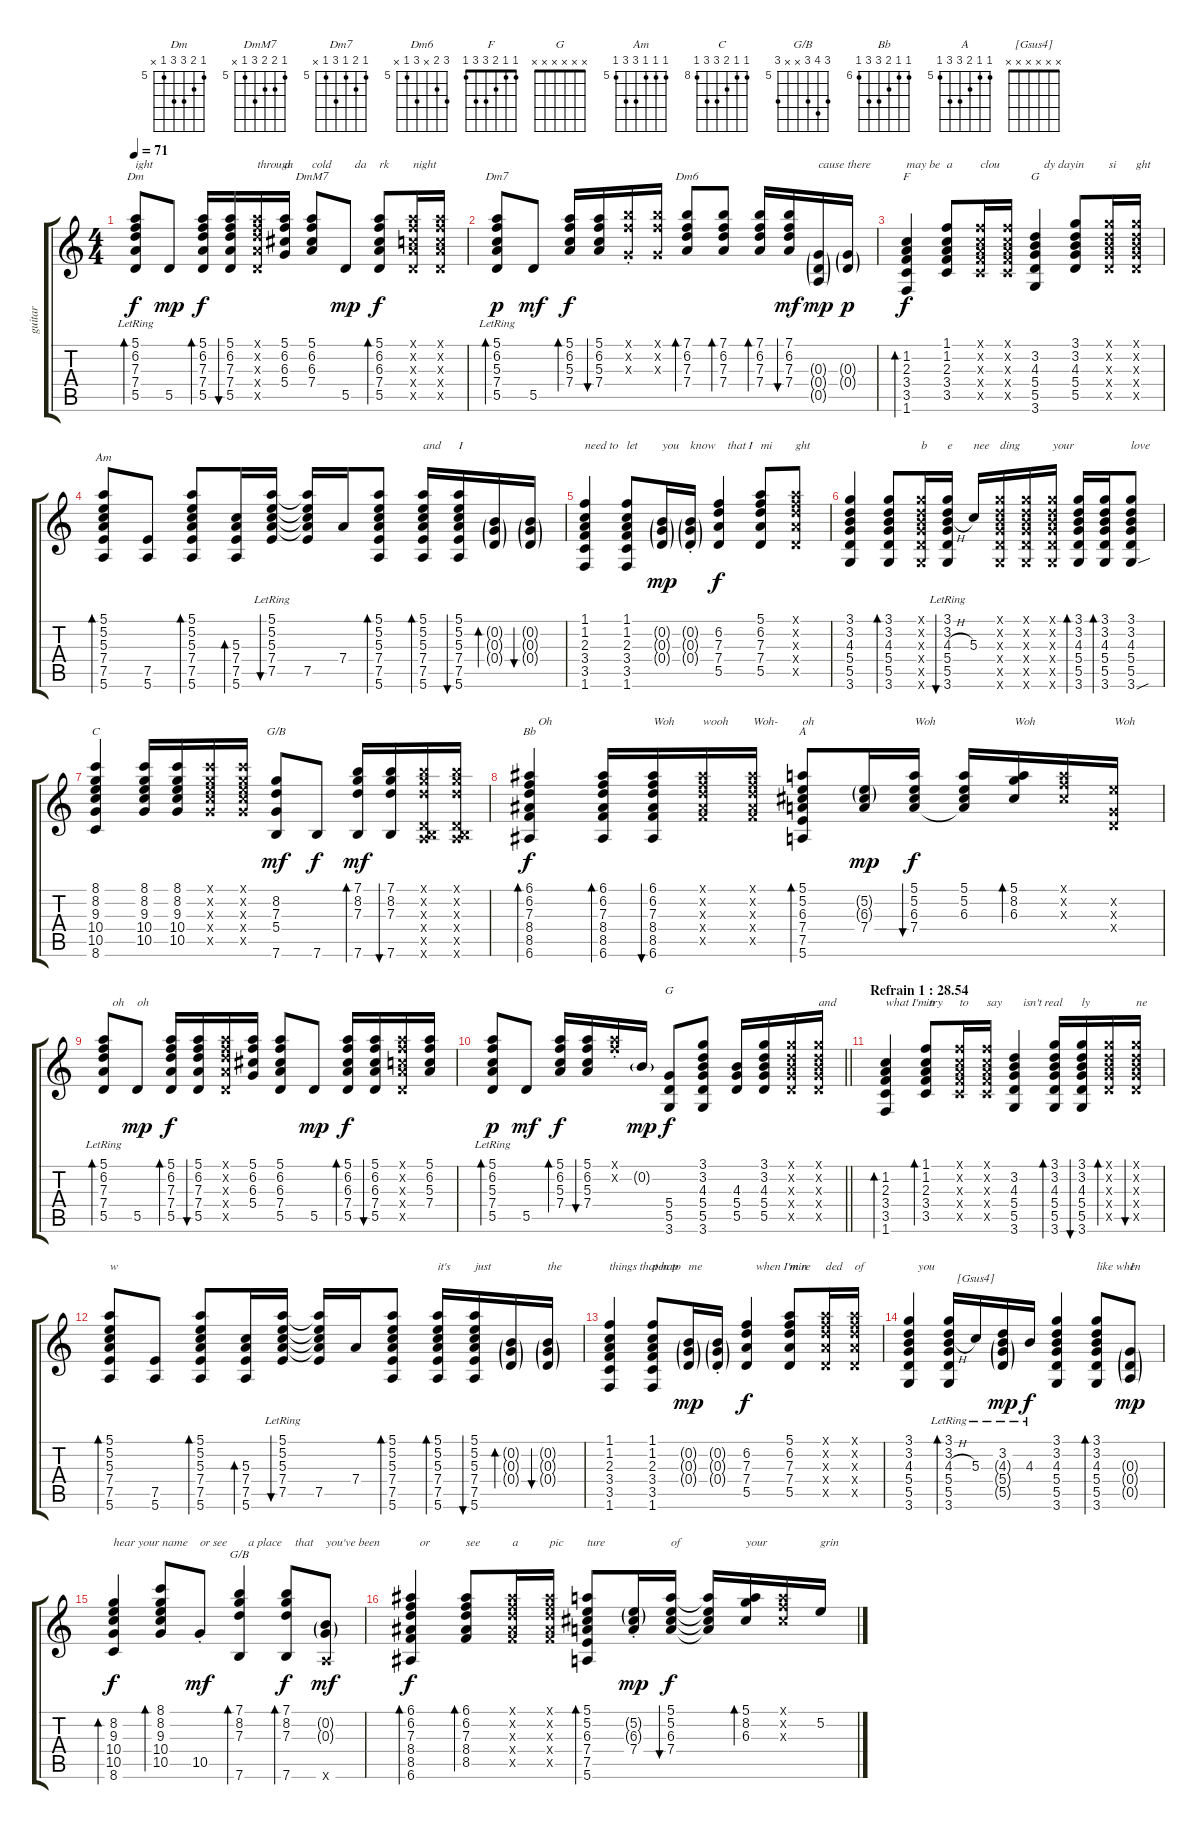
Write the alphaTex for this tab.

\track ("guitar" "guitar") {instrument acousticguitarnylon}
\staff {score tabs}
\tuning (E4 B3 G3 D3 A2 E2) {hide}
\chord ("Dm" 5 6 7 7 5 x) {firstfret 5}
\chord ("DmM7" 5 6 6 7 5 x) {firstfret 5}
\chord ("Dm7" 5 6 5 7 5 x) {firstfret 5}
\chord ("Dm6" 7 6 x 7 5 x) {firstfret 5}
\chord ("F" 1 1 2 3 3 1)
\chord ("G" 3 3 4 5 5 3)
\chord ("Am" 5 5 5 7 7 5) {firstfret 5}
\chord ("C" 8 8 9 10 10 8) {firstfret 8}
\chord ("G/B" x 8 7 5 x 7) {firstfret 5}
\chord ("Bb" 6 6 7 8 8 6) {firstfret 6}
\chord ("A" 5 5 6 7 7 5) {firstfret 5}
\chord ("G" x x x x x x)
\chord ("[Gsus4]" x x x x x x)
\chord ("G/B" 7 8 7 x x 7) {firstfret 5}
\ts (4 4)
\tempo 71
\clef g2
\ks c
(5.1{lr} 6.2{lr} 7.3{lr} 7.4{lr} 5.5{lr}).8{bd 60 ch "Dm" txt "ight" dy f beam Up} 5.5.8{dy mp beam Up} (5.1 6.2 7.3 7.4 5.5).16{bd 60 dy f beam Up} (5.1 6.2 7.3 7.4 5.5).16{bu 60 beam Up} (5.1{x} 6.2{x} 7.3{x} 7.4{x} 5.5{x}).16{txt "through" beam Up} (5.1 6.2 6.3 5.4).16{txt "a" beam Up} (5.1 6.2 6.3 7.4).8{ch "DmM7" txt "cold" beam Up} 5.5.8{txt "   da" dy mp beam Up} (5.1 6.2 6.3 7.4 5.5).8{bd 30 txt "rk" dy f beam Up} (5.1{x} 6.2{x} 5.3{x} 7.4{x} 5.5{x}).16{txt "night" beam Up} (5.1{x} 6.2{x} 5.3{x} 7.4{x} 5.5{x}).16{beam Up} |
(5.1{lr} 6.2{lr} 5.3{lr} 7.4{lr} 5.5{lr}).8{bd 30 ch "Dm7" dy p beam Up} 5.5.8{dy mf beam Up} (5.1 6.2 5.3 7.4).16{bd 30 dy f beam Up} (5.1 6.2 5.3 7.4).16{bu 30 beam Up} (7.1{st x} 6.2{st x} 0.3{st x}).16{beam Up} (7.1{x} 6.2{x} 0.3{x}).16{beam Up} (7.1 6.2 7.3 7.4).8{bd 30 ch "Dm6" beam Up} (7.1 6.2 7.3 7.4).8{bd 30 beam Up} (7.1 6.2 7.3 7.4).16{bd 30 beam Up} (7.1 6.2 7.3 7.4).16{bu 30 dy mf beam Up} (0.3{g} 0.4{g} 0.5{g}).16{txt "cause" dy mp beam Up} (0.3{g} 0.4{g}).16{txt "there" dy p beam Up} |
(1.2 2.3 3.4 3.5 1.6).4{bd 30 ch "F" txt "may be" dy f} (1.1 1.2 2.3 3.4 3.5).8{txt "a"} (1.1{x} 1.2{x} 2.3{x} 3.4{x} 3.5{x}).16{txt "clou"} (1.1{x} 1.2{x} 2.3{x} 3.4{x} 3.5{x}).16 (3.2 4.3 5.4 5.5 3.6).4{ch "G" txt "   dy day"} (3.1 3.2 4.3 5.4 5.5).8{txt "in" beam Up} (3.1{x} 3.2{x} 4.3{x} 5.4{x} 5.5{x}).16{txt "si" beam Up} (3.1{x} 3.2{x} 4.3{x} 5.4{x} 5.5{x}).16{txt "ght" beam Up} |
(5.1 5.2 5.3 7.4 7.5 5.6).8{bd 30 ch "Am"} (7.5 5.6).8 (5.1 5.2 5.3 7.4 7.5 5.6).8{bd 30} (5.3 7.4 7.5 5.6).16{bd 30} (5.1{lr} 5.2{lr} 5.3{lr} 7.4{lr} 7.5{lr}).16{bu 30} (5.1{t} 5.2{t} 5.3{t} 7.4{t} 7.5).16 7.4.16 (5.1 5.2 5.3 7.4 7.5 5.6).8{bd 30} (5.1 5.2 5.3 7.4 7.5 5.6).16{bd 30 txt "and"} (5.1 5.2 5.3 7.4 7.5 5.6).16{bu 30 txt "I"} (0.2{g} 0.3{g} 0.4{g}).16{bd 30} (0.2{g} 0.3{g} 0.4{g}).16{bu 30} |
(1.1 1.2 2.3 3.4 3.5 1.6).4{txt "need to"} (1.1 1.2 2.3 3.4 3.5 1.6).8{txt "let"} (0.2{g} 0.3{g} 0.4{g}).16{txt "you" dy mp} (0.2{g st} 0.3{g st} 0.4{g}).16{txt "know"} (6.2 7.3 7.4 5.5).4{txt "   that I" dy f beam Up} (5.1 6.2 7.3 7.4 5.5).8{txt "mi" beam Up} (5.1{x} 6.2{x} 7.3{x} 7.4{x} 5.5{x}).8{txt "ght" beam Up} |
(3.1 3.2 4.3 5.4 5.5 3.6).4 (3.1 3.2 4.3 5.4 5.5 3.6).8{bd 30} (3.1{x} 3.2{x} 4.3{x} 5.4{x} 5.5{x} 3.6{x}).16{txt "b"} (3.1{lr} 3.2{lr} 4.3{h lr} 5.4{lr} 5.5{lr} 3.6{lr}).16{bu 30 txt "e"} 5.3.16{txt "nee"} (3.1{x} 3.2{x} 4.3{x} 5.4{x} 5.5{x} 3.6{x}).16{txt "ding"} (3.1{x} 3.2{x} 4.3{x} 5.4{x} 5.5{x} 3.6{x}).16 (3.1{x} 3.2{x} 4.3{x} 5.4{x} 5.5{x} 3.6{x}).16{txt "your"} (3.1 3.2 4.3 5.4 5.5 3.6).16{bd 30} (3.1 3.2 4.3 5.4 5.5 3.6).16{bd 30} (3.1 3.2 4.3 5.4 5.5 3.6{sou}).8{txt "love"} |
(8.1 8.2 9.3 10.4 10.5 8.6).4{ch "C" beam Up} (8.1 8.2 9.3 10.4 10.5).16{beam Up} (8.1 8.2 9.3 10.4 10.5).16{beam Up} (8.1{x} 8.2{x} 9.3{x} 10.4{x} 10.5{x}).16{beam Up} (8.1{x} 8.2{x} 9.3{x} 10.4{x} 10.5{x}).16{beam Up} (8.2 7.3 5.4 7.6).8{ch "G/B" dy mf} 7.6.8{dy f} (7.1 8.2 7.3 7.6).16{bd 30 dy mf beam Up} (7.1 8.2 7.3 7.6).16{bu 30 beam Up} (7.1{x} 8.2{x} 7.3{x} 0.4{x} 0.5{x} 7.6{x}).16{beam Up} (7.1{x} 8.2{x} 7.3{x} 0.4{x} 0.5{x} 7.6{x}).16{beam Up} |
(6.1 6.2 7.3 8.4 8.5 6.6).4{bd 30 ch "Bb" txt "   Oh" dy f} (6.1 6.2 7.3 8.4 8.5 6.6).16{bd 30 beam Up} (6.1 6.2 7.3 8.4 8.5 6.6).16{bu 30 txt "Woh" beam Up} (6.1{x} 6.2{x} 7.3{x} 8.4{x} 8.5{x}).16{txt "wooh" beam Up} (6.1{x} 6.2{x} 7.3{x} 8.4{x} 8.5{x}).16{txt "Woh-" beam Up} (5.1 5.2 6.3 7.4 7.5 5.6).8{bd 30 ch "A" txt "oh"} (5.2{g} 6.3{g} 7.4).16{dy mp} (5.1 5.2 6.3 7.4).16{bu 30 txt "Woh" dy f} (5.1 5.2 6.3 7.4{t}).16{beam Up} (5.1 8.2 6.3).16{bd 30 txt "Woh" beam Up} (5.1{x} 6.2{x} 6.3{x}).16{beam Up} (5.2{x} 0.3{x} 0.4{x}).16{txt "Woh" beam Up} |
(5.1{lr} 6.2{lr} 7.3{lr} 7.4{lr} 5.5{lr}).8{bd 60 txt "   oh" beam Up} 5.5.8{txt "oh" dy mp beam Up} (5.1 6.2 7.3 7.4 5.5).16{bd 60 dy f beam Up} (5.1 6.2 7.3 7.4 5.5).16{bu 60 beam Up} (5.1{x} 6.2{x} 7.3{x} 7.4{x} 5.5{x}).16{beam Up} (5.1 6.2 6.3 5.4).16{beam Up} (5.1 6.2 6.3 7.4 5.5).8{beam Up} 5.5.8{dy mp beam Up} (5.1 6.2 6.3 7.4 5.5).16{bd 30 dy f beam Up} (5.1 6.2 6.3 7.4 5.5).16{bu 30 beam Up} (5.1{x} 6.2{x} 5.3{x} 7.4{x} 5.5{x}).16{beam Up} (5.1 6.2 5.3 7.4).16{beam Up} |
\barLineRight lightlight
(5.1{lr} 6.2{lr} 5.3{lr} 7.4{lr} 5.5{lr}).8{bd 30 dy p beam Up} 5.5.8{dy mf beam Up} (5.1 6.2 5.3 7.4).16{bd 30 dy f beam Up} (5.1 6.2 5.3 7.4).16{bu 30 beam Up} (5.1{st x} 6.2{st x}).16{beam Up} 0.2{g}.16{dy mp beam Up} (5.4 5.5 3.6).8{ch "G" dy f} (3.1 3.2 4.3 5.4 5.5 3.6).8 (4.3 5.4 5.5).16{beam Up} (3.1 3.2 4.3 5.4 5.5).16{beam Up} (3.1{x} 3.2{x} 4.3{x} 5.4{x} 5.5{x}).16{beam Up} (3.1{x} 3.2{x} 4.3{x} 5.4{x} 5.5{x}).16{txt "and" beam Up} |
\section ("" "Refrain 1 : 28.54")
(1.2 2.3 3.4 3.5 1.6).4{bd 30 txt "what I'm try"} (1.1 1.2 2.3 3.4 3.5).8{bd 30 txt "in"} (1.1{x} 1.2{x} 2.3{x} 3.4{x} 3.5{x}).16{txt "to"} (1.1{x} 1.2{x} 2.3{x} 3.4{x} 3.5{x}).16{txt "say"} (3.2 4.3 5.4 5.5 3.6).4{txt "   isn't real"} (3.1 3.2 4.3 5.4 5.5 3.6).16{bd 30} (3.1 3.2 4.3 5.4 5.5 3.6).16{bu 30 txt "ly"} (3.1{x} 3.2{x} 4.3{x} 5.4{x} 5.5{x}).16{bd 30} (3.1{x} 3.2{x} 4.3{x} 5.4{x} 5.5{x}).16{bu 30 txt "ne"} |
(5.1 5.2 5.3 7.4 7.5 5.6).8{bd 30 txt "w"} (7.5 5.6).8 (5.1 5.2 5.3 7.4 7.5 5.6).8{bd 30} (5.3 7.4 7.5 5.6).16{bd 30} (5.1{lr} 5.2{lr} 5.3{lr} 7.4{lr} 7.5{lr}).16{bu 30} (5.1{t} 5.2{t} 5.3{t} 7.4{t} 7.5).16 7.4.16 (5.1 5.2 5.3 7.4 7.5 5.6).8{bd 30} (5.1 5.2 5.3 7.4 7.5 5.6).16{bd 30 txt "it's"} (5.1 5.2 5.3 7.4 7.5 5.6).16{bu 30 txt "just"} (0.2{g} 0.3{g} 0.4{g}).16{bd 30} (0.2{g} 0.3{g} 0.4{g}).16{bu 30 txt "the"} |
(1.1 1.2 2.3 3.4 3.5 1.6).4{txt "things that hap"} (1.1 1.2 2.3 3.4 3.5 1.6).8{txt "pen to"} (0.2{g} 0.3{g} 0.4{g}).16{txt "me" dy mp} (0.2{g st} 0.3{g st} 0.4{g}).16 (6.2 7.3 7.4 5.5).4{txt "   when I'm re" dy f beam Up} (5.1 6.2 7.3 7.4 5.5).8{txt "min" beam Up} (5.1{x} 6.2{x} 7.3{x} 7.4{x} 5.5{x}).16{txt "ded" beam Up} (5.1{x} 6.2{x} 7.3{x} 7.4{x} 5.5{x}).16{txt "of" beam Up} |
(3.1 3.2 4.3 5.4 5.5 3.6).4{txt "   you"} (3.1{lr} 3.2{lr} 4.3{h} 5.4{lr} 5.5{lr} 3.6{lr}).16{bd 30} 5.3{lr}.16{ch "[Gsus4]"} (3.2{lr} 4.3{g} 5.4{g} 5.5{g}).16{dy mp} 4.3{lr}.16{dy f} (3.1 3.2 4.3 5.4 5.5 3.6).4 (3.1 3.2 4.3 5.4 5.5 3.6).8{bd 30 txt "like when"} (0.3{g} 0.4{g} 0.5{g}).8{txt "I" dy mp} |
(8.2 9.3 10.4 10.5 8.6).4{bd 30 txt "hear your name" dy f beam Up} (8.1 8.2 9.3 10.4 10.5).8{bd 30 beam Up} 10.5{st}.8{txt "or see" dy mf beam Up} (7.1 8.2 7.3 7.6).4{bd 30 ch "G/B" txt "   a place" beam Up} (7.1 8.2 7.3 7.6).8{bd 30 txt "   that" dy f beam Up} (0.2{g} 0.3{g} 5.6{x}).8{txt "you've been" dy mf beam Up} |
(6.1 6.2 7.3 8.4 8.5 6.6).4{bd 30 txt "   or" dy f} (6.1 6.2 7.3 8.4 8.5).8{bd 30 txt "see" beam Up} (6.1{x} 6.2{x} 7.3{x} 8.4{x} 8.5{x}).16{txt "a" beam Up} (6.1{x} 6.2{x} 7.3{x} 8.4{x} 8.5{x}).16{txt "pic" beam Up} (5.1 5.2 6.3 7.4 7.5 5.6).8{bd 30 txt "ture"} (5.2{g st} 6.3{g st} 7.4{st}).16{dy mp} (5.1 5.2 6.3 7.4).16{bu 30 txt "of" dy f} (5.1{t} 5.2{t} 6.3{t} 7.4{t}).16{beam Up} (5.1 8.2 6.3).16{bd 30 txt "your" beam Up} (5.1{x} 6.2{x} 6.3{x}).16{beam Up} 5.2.16{txt "grin" beam Up}
